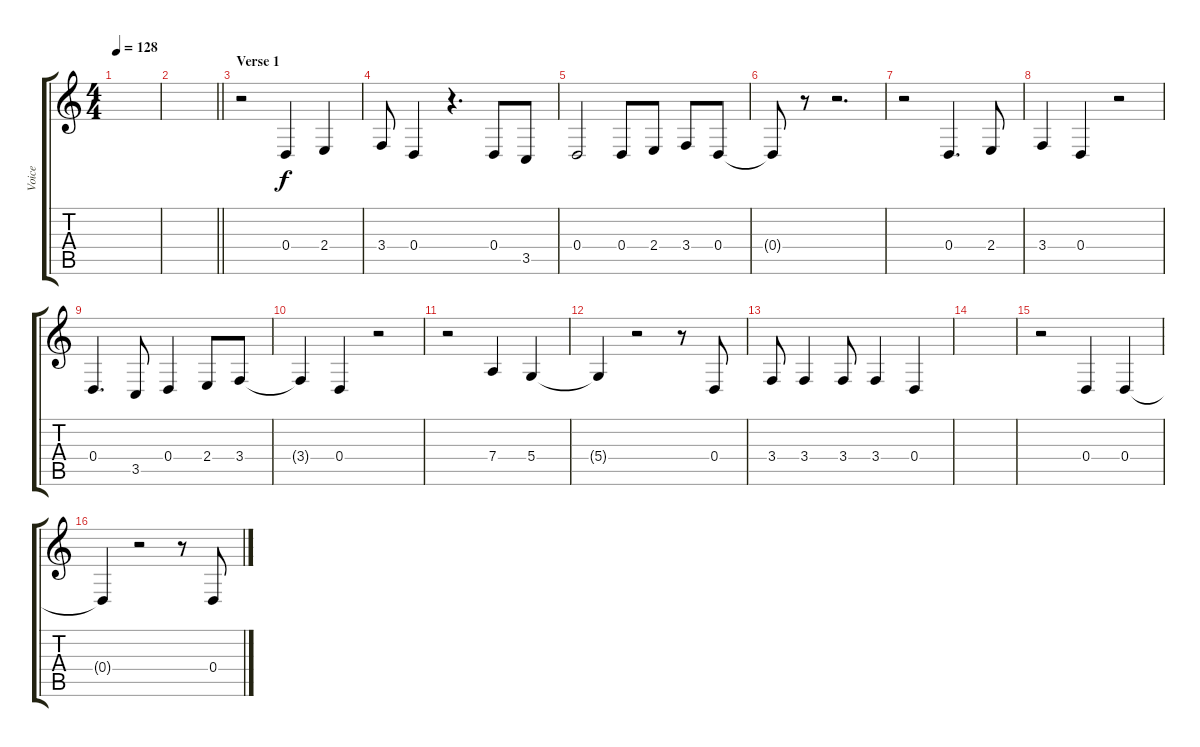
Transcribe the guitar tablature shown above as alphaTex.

\track ("Voice" "Voice") {instrument violin}
\staff {score tabs}
\tuning (E4 B3 G3 D3 A2 E2) {hide}
\ts (4 4)
\tempo 128
\clef g2
\ks c
|
\barLineRight lightlight
|
\section ("" "Verse 1")
r.2 0.4.4 2.4.4 |
3.4.8 0.4.4 r.4{d} 0.4.8 3.5.8 |
0.4.2 0.4.8 2.4.8 3.4.8 0.4.8 |
0.4{t}.8 r.8 r.2{d} |
r.2 0.4.4{d} 2.4.8 |
3.4.4 0.4.4 r.2 |
0.4.4{d} 3.5.8 0.4.4 2.4.8 3.4.8 |
3.4{t}.4 0.4.4 r.2 |
r.2 7.4.4 5.4.4 |
5.4{t}.4 r.2 r.8 0.4.8 |
3.4.8 3.4.4 3.4.8 3.4.4 0.4.4 |
|
r.2 0.4.4 0.4.4 |
0.4{t}.4 r.2 r.8 0.4.8
